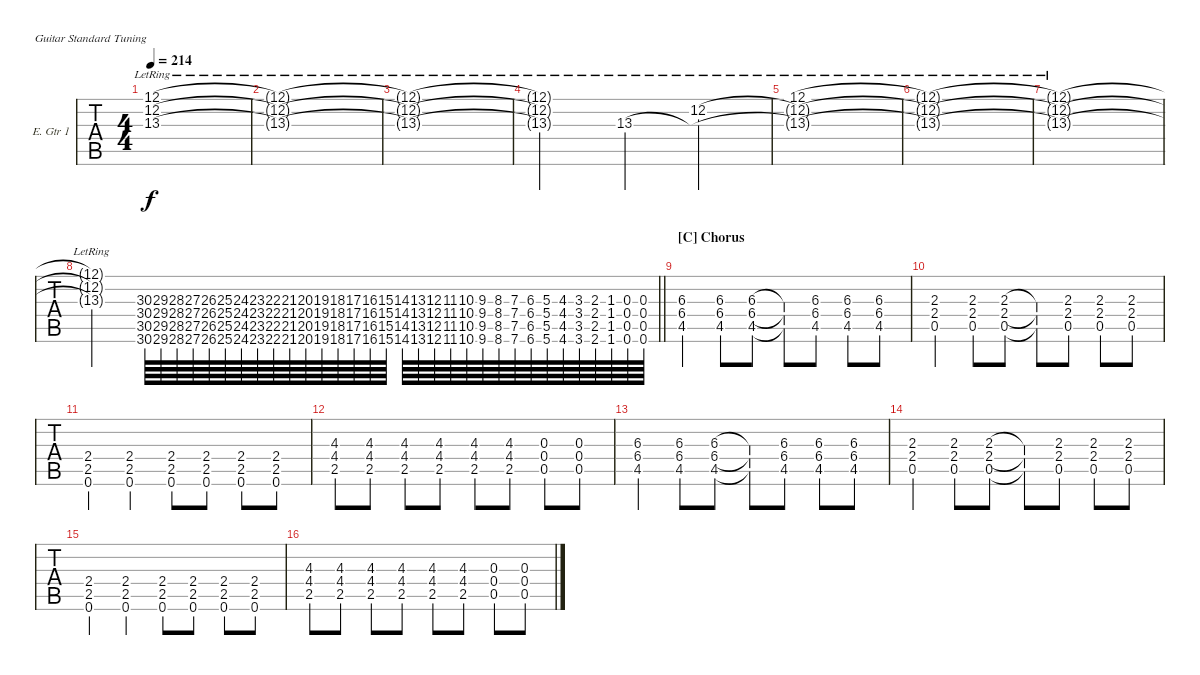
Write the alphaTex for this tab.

\bracketExtendMode groupsimilarinstruments
\firstSystemTrackNameOrientation horizontal
\otherSystemsTrackNameOrientation horizontal
\track ("Matt Skiba - Guitar One" "E. Gtr 1") {instrument distortionguitar}
\staff {tabs}
\tuning (E4 B3 G3 D3 A2 E2)
\ts (4 4)
\tempo 214
\clef g2
\ks c
(12.1{lr} 12.2{lr t} 13.3{lr t}).1{dy f} |
(12.1{lr t} 12.2{lr t} 13.3{lr t}).1 |
(12.1{lr t} 12.2{lr t} 13.3{lr t}).1 |
(13.3{lr t} 12.2{lr t} 12.1{lr t}).2 13.3{lr}.4 (12.2{lr} 13.3{lr t}).4 |
(12.1{lr} 12.2{lr t} 13.3{lr t}).1 |
(12.1{lr t} 12.2{lr t} 13.3{lr t}).1 |
(12.1{lr t} 12.2{lr t} 13.3{lr t}).1 |
\barLineRight lightlight
(13.3{lr t} 12.2{lr t} 12.1{lr t}).2 (30.3 30.4 30.5 30.6).64 (29.3 29.4 29.5 29.6).64 (28.3 28.4 28.5 28.6).64 (27.3 27.4 27.5 27.6).64 (26.3 26.4 26.5 26.6).64 (25.3 25.4 25.5 25.6).64 (24.3 24.4 24.5 24.6).64 (23.3 23.4 23.5 23.6).64 (22.3 22.4 22.5 22.6).64 (21.3 21.4 21.5 21.6).64 (20.3 20.4 20.5 20.6).64 (19.3 19.4 19.5 19.6).64 (18.3 18.4 18.5 18.6).64 (17.3 17.4 17.5 17.6).64 (16.3 16.4 16.5 16.6).64 (15.3 15.4 15.5 15.6).64 (14.3 14.4 14.5 14.6).64 (13.3 13.4 13.5 13.6).64 (12.3 12.4 12.5 12.6).64 (11.3 11.4 11.5 11.6).64 (10.3 10.4 10.5 10.6).64 (9.3 9.4 9.5 9.6).64 (8.3 8.4 8.5 8.6).64 (7.3 7.4 7.5 7.6).64 (6.3 6.4 6.5 6.6).64 (5.3 5.4 5.5 5.6).64 (4.3 4.4 4.5 4.6).64 (3.3 3.4 3.5 3.6).64 (2.3 2.4 2.5 2.6).64 (1.3 1.4 1.5 1.6).64 (0.3 0.4 0.5 0.6).64 (0.3 0.4 0.5 0.6).64 |
\section ("C" "Chorus")
(6.3 6.4 4.5).4 (6.3 6.4 4.5).8 (6.3 6.4 4.5).8 (6.3{t} 6.4{t} 4.5{t}).8 (6.3 6.4 4.5).8 (6.3 6.4 4.5).8 (6.3 6.4 4.5).8 |
(2.3 2.4 0.5).4 (2.3 2.4 0.5).8 (2.3 2.4 0.5).8 (2.3{t} 2.4{t} 0.5{t}).8 (2.3 2.4 0.5).8 (2.3 2.4 0.5).8 (2.3 2.4 0.5).8 |
(2.4 2.5 0.6).4 (2.4 2.5 0.6).4 (2.4 2.5 0.6).8 (2.4 2.5 0.6).8 (2.4 2.5 0.6).8 (2.4 2.5 0.6).8 |
(4.3 4.4 2.5).8 (4.3 4.4 2.5).8 (4.3 4.4 2.5).8 (4.3 4.4 2.5).8 (4.3 4.4 2.5).8 (4.3 4.4 2.5).8 (0.3 0.4 0.5).8 (0.3 0.4 0.5).8 |
(6.3 6.4 4.5).4 (6.3 6.4 4.5).8 (6.3 6.4 4.5).8 (6.3{t} 6.4{t} 4.5{t}).8 (6.3 6.4 4.5).8 (6.3 6.4 4.5).8 (6.3 6.4 4.5).8 |
(2.3 2.4 0.5).4 (2.3 2.4 0.5).8 (2.3 2.4 0.5).8 (2.3{t} 2.4{t} 0.5{t}).8 (2.3 2.4 0.5).8 (2.3 2.4 0.5).8 (2.3 2.4 0.5).8 |
(2.4 2.5 0.6).4 (2.4 2.5 0.6).4 (2.4 2.5 0.6).8 (2.4 2.5 0.6).8 (2.4 2.5 0.6).8 (2.4 2.5 0.6).8 |
(4.3 4.4 2.5).8 (4.3 4.4 2.5).8 (4.3 4.4 2.5).8 (4.3 4.4 2.5).8 (4.3 4.4 2.5).8 (4.3 4.4 2.5).8 (0.3 0.4 0.5).8 (0.3 0.4 0.5).8
